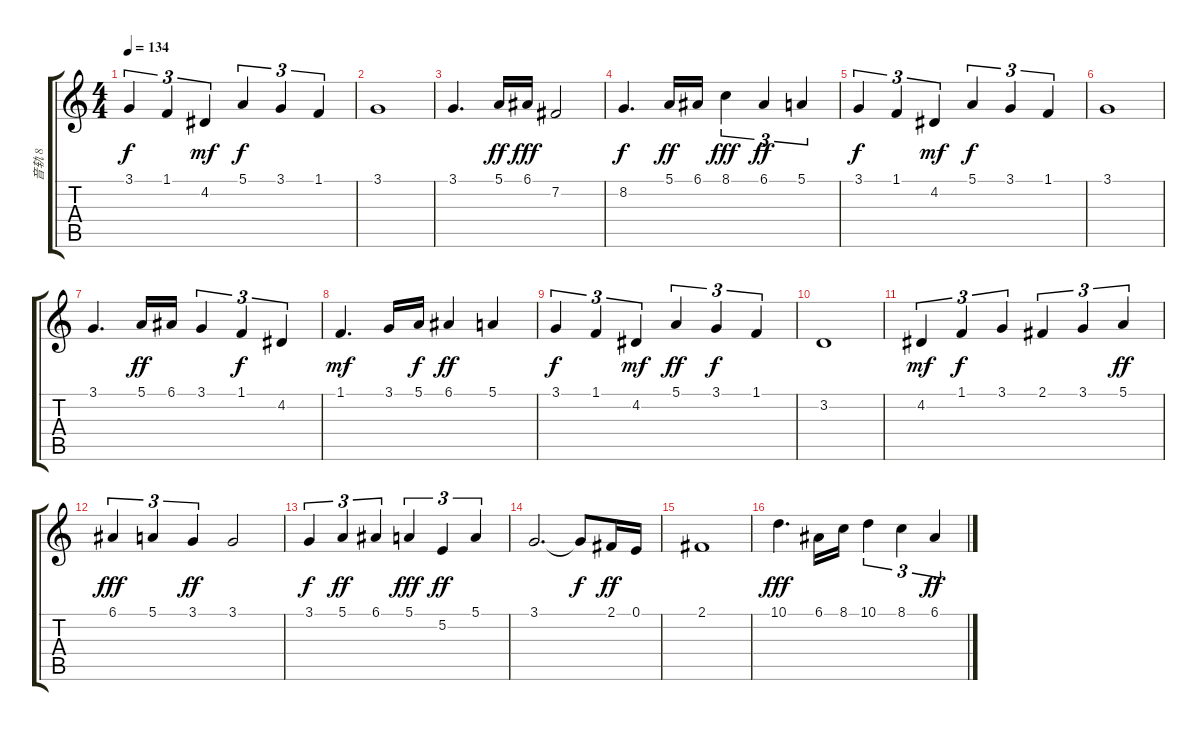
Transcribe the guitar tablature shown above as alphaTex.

\track ("音轨 8" "音轨 8") {instrument brasssection}
\staff {score tabs}
\tuning (E4 B3 G3 D3 A2 E2) {hide}
\ts (4 4)
\tempo 134
\clef g2
\ks c
3.1.4{tu (3 2) dy f} 1.1.4{tu (3 2)} 4.2.4{tu (3 2) dy mf} 5.1.4{tu (3 2) dy f} 3.1.4{tu (3 2)} 1.1.4{tu (3 2)} |
3.1.1 |
3.1.4{d} 5.1.16{dy ff} 6.1.16{dy fff} 7.2.2 |
8.2.4{d dy f} 5.1.16{dy ff} 6.1.16 8.1.4{tu (3 2) dy fff} 6.1.4{tu (3 2) dy ff} 5.1.4{tu (3 2)} |
3.1.4{tu (3 2) dy f} 1.1.4{tu (3 2)} 4.2.4{tu (3 2) dy mf} 5.1.4{tu (3 2) dy f} 3.1.4{tu (3 2)} 1.1.4{tu (3 2)} |
3.1.1 |
3.1.4{d} 5.1.16{dy ff} 6.1.16 3.1.4{tu (3 2)} 1.1.4{tu (3 2) dy f} 4.2.4{tu (3 2)} |
1.1.4{d dy mf} 3.1.16 5.1.16{dy f} 6.1.4{dy ff} 5.1.4 |
3.1.4{tu (3 2) dy f} 1.1.4{tu (3 2)} 4.2.4{tu (3 2) dy mf} 5.1.4{tu (3 2) dy ff} 3.1.4{tu (3 2) dy f} 1.1.4{tu (3 2)} |
3.2.1 |
4.2.4{tu (3 2) dy mf} 1.1.4{tu (3 2) dy f} 3.1.4{tu (3 2)} 2.1.4{tu (3 2)} 3.1.4{tu (3 2)} 5.1.4{tu (3 2) dy ff} |
6.1.4{tu (3 2) dy fff} 5.1.4{tu (3 2)} 3.1.4{tu (3 2) dy ff} 3.1.2 |
3.1.4{tu (3 2) dy f} 5.1.4{tu (3 2) dy ff} 6.1.4{tu (3 2)} 5.1.4{tu (3 2) dy fff} 5.2.4{tu (3 2) dy ff} 5.1.4{tu (3 2)} |
3.1.2{d} 3.1{t}.8{dy f} 2.1.16{dy ff} 0.1.16 |
2.1.1 |
10.1.4{d dy fff} 6.1.16 8.1.16 10.1.4{tu (3 2)} 8.1.4{tu (3 2)} 6.1.4{tu (3 2) dy ff}
